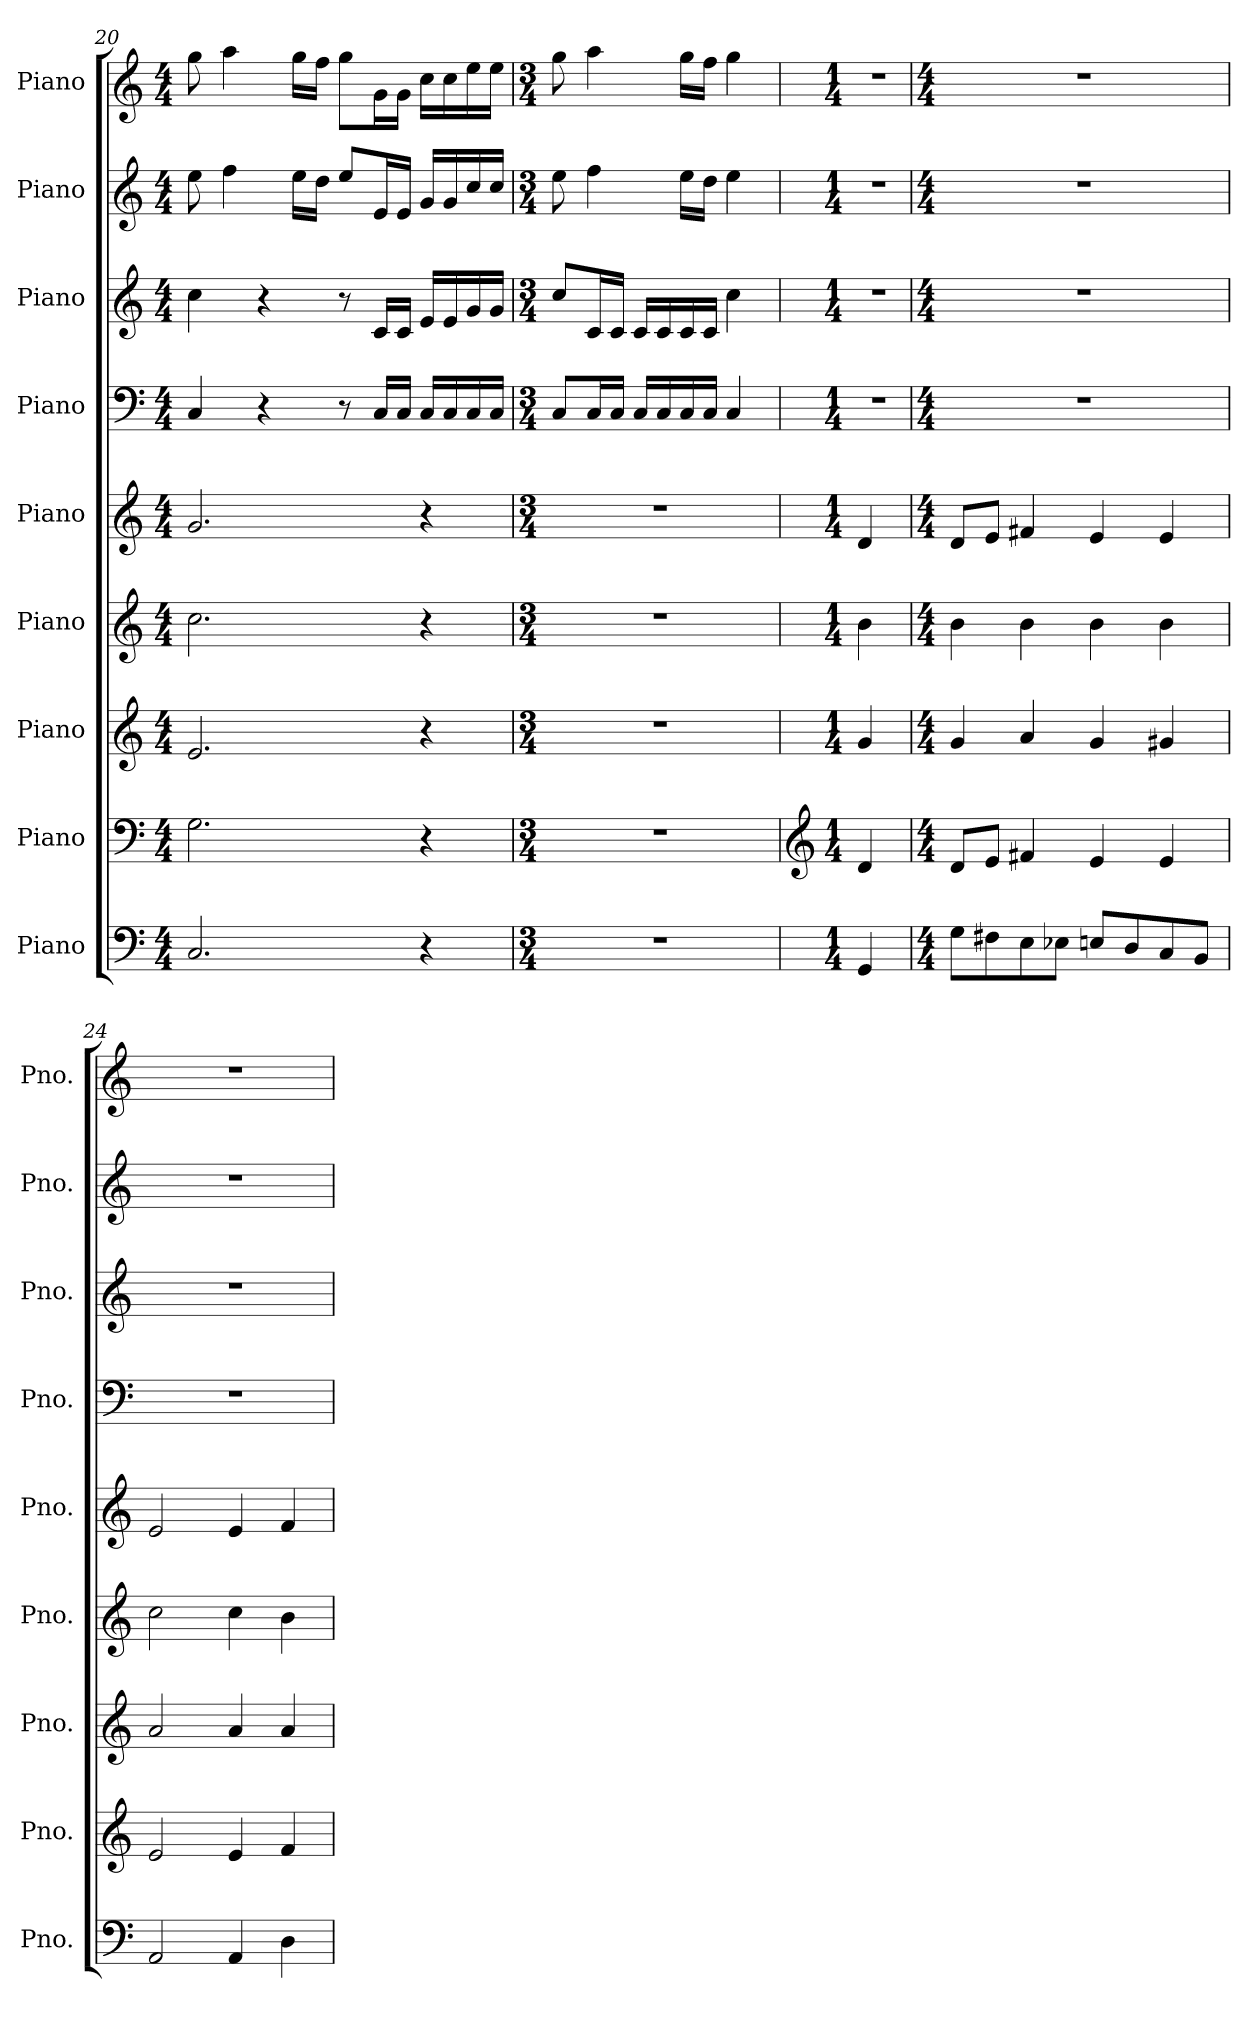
**kern	**kern	**kern	**kern	**kern	**kern	**kern	**kern	**kern
*part9	*part8	*part7	*part6	*part5	*part4	*part3	*part2	*part1
*staff9	*staff8	*staff7	*staff6	*staff5	*staff4	*staff3	*staff2	*staff1
*I"Piano	*I"Piano	*I"Piano	*I"Piano	*I"Piano	*I"Piano	*I"Piano	*I"Piano	*I"Piano
*I'Pno.	*I'Pno.	*I'Pno.	*I'Pno.	*I'Pno.	*I'Pno.	*I'Pno.	*I'Pno.	*I'Pno.
*clefF4	*clefF4	*clefG2	*clefG2	*clefG2	*clefF4	*clefG2	*clefG2	*clefG2
*k[]	*k[]	*k[]	*k[]	*k[]	*k[]	*k[]	*k[]	*k[]
*M4/4	*M4/4	*M4/4	*M4/4	*M4/4	*M4/4	*M4/4	*M4/4	*M4/4
=20	=20	=20	=20	=20	=20	=20	=20	=20
2.C/	2.G\	2.e/	2.cc\	2.g/	4C/	4cc\	8ee\	8gg\
.	.	.	.	.	.	.	4ff\	4aa\
.	.	.	.	.	4r	4r	.	.
.	.	.	.	.	.	.	16ee\LL	16gg\LL
.	.	.	.	.	.	.	16dd\JJ	16ff\JJ
.	.	.	.	.	8r	8r	8ee/L	8gg\L
.	.	.	.	.	16C/LL	16c/LL	16e/L	16g\L
.	.	.	.	.	16C/JJ	16c/JJ	16e/JJ	16g\JJ
4r	4r	4r	4r	4r	16C/LL	16e/LL	16g/LL	16cc\LL
.	.	.	.	.	16C/	16e/	16g/	16cc\
.	.	.	.	.	16C/	16g/	16cc/	16ee\
.	.	.	.	.	16C/JJ	16g/JJ	16cc/JJ	16ee\JJ
!!LO:PB:g=z
=21	=21	=21	=21	=21	=21	=21	=21	=21
*M3/4	*M3/4	*M3/4	*M3/4	*M3/4	*M3/4	*M3/4	*M3/4	*M3/4
2.r	2.r	2.r	2.r	2.r	8C/L	8cc/L	8ee\	8gg\
.	.	.	.	.	16C/L	16c/L	4ff\	4aa\
.	.	.	.	.	16C/JJ	16c/JJ	.	.
.	.	.	.	.	16C/LL	16c/LL	.	.
.	.	.	.	.	16C/	16c/	.	.
.	.	.	.	.	16C/	16c/	16ee\LL	16gg\LL
.	.	.	.	.	16C/JJ	16c/JJ	16dd\JJ	16ff\JJ
.	.	.	.	.	4C/	4cc\	4ee\	4gg\
=22	=22	=22	=22	=22	=22	=22	=22	=22
*	*clefG2	*	*	*	*	*	*	*
*M1/4	*M1/4	*M1/4	*M1/4	*M1/4	*M1/4	*M1/4	*M1/4	*M1/4
4GG/	4d/	4g/	4b\	4d/	4r	4r	4r	4r
=23	=23	=23	=23	=23	=23	=23	=23	=23
*M4/4	*M4/4	*M4/4	*M4/4	*M4/4	*M4/4	*M4/4	*M4/4	*M4/4
8G\L	8d/L	4g/	4b\	8d/L	1r	1r	1r	1r
8F#X\	8e/J	.	.	8e/J	.	.	.	.
8E\	4f#X/	4a/	4b\	4f#X/	.	.	.	.
8E-X\J	.	.	.	.	.	.	.	.
8En/L	4e/	4g/	4b\	4e/	.	.	.	.
8D/	.	.	.	.	.	.	.	.
8C/	4e/	4g#X/	4b\	4e/	.	.	.	.
8BB/J	.	.	.	.	.	.	.	.
=24	=24	=24	=24	=24	=24	=24	=24	=24
2AA/	2e/	2a/	2cc\	2e/	1r	1r	1r	1r
4AA/	4e/	4a/	4cc\	4e/	.	.	.	.
4D\	4f/	4a/	4b\	4f/	.	.	.	.
=	=	=	=	=	=	=	=	=
*-	*-	*-	*-	*-	*-	*-	*-	*-
